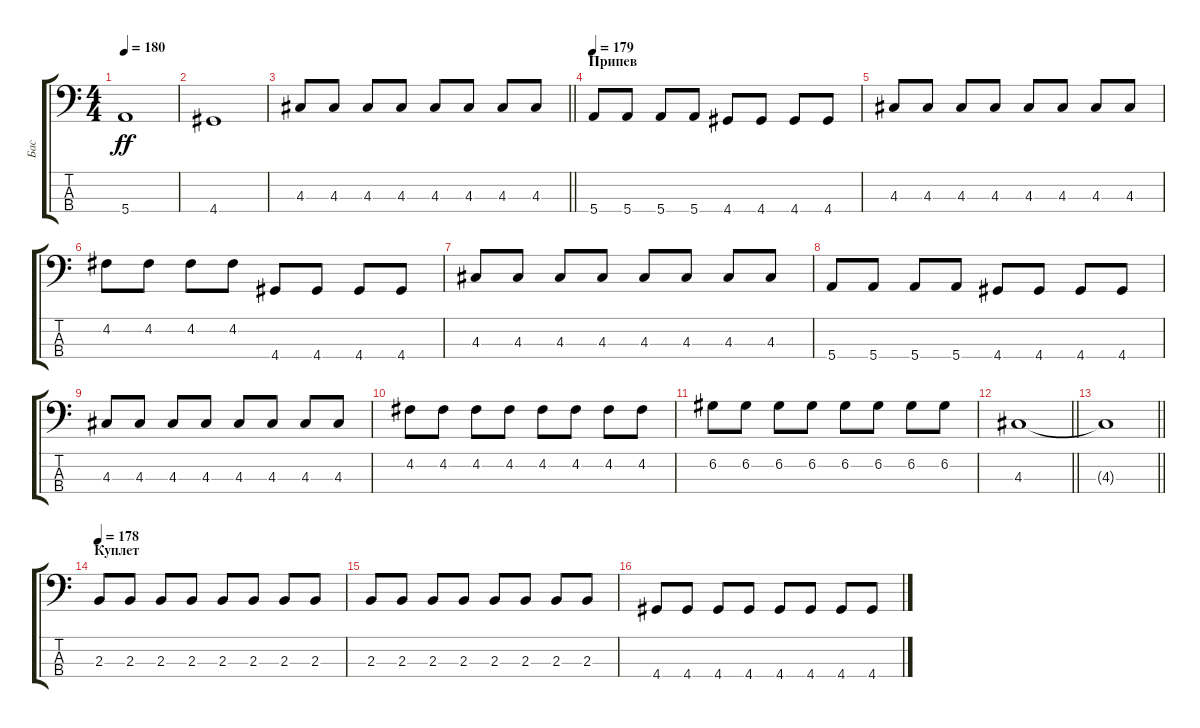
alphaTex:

\track ("Бас" "Бас") {instrument electricbassfinger}
\staff {score tabs}
\tuning (G2 D2 A1 E1) {hide}
\ts (4 4)
\tempo 180
\clef f4
\ks c
5.4.1{dy ff} |
4.4.1 |
\barLineRight lightlight
4.3.8 4.3.8 4.3.8 4.3.8 4.3.8 4.3.8 4.3.8 4.3.8 |
\section ("" "Припев")
\tempo 179
5.4.8 5.4.8 5.4.8 5.4.8 4.4.8 4.4.8 4.4.8 4.4.8 |
4.3.8 4.3.8 4.3.8 4.3.8 4.3.8 4.3.8 4.3.8 4.3.8 |
4.2.8 4.2.8 4.2.8 4.2.8 4.4.8 4.4.8 4.4.8 4.4.8 |
4.3.8 4.3.8 4.3.8 4.3.8 4.3.8 4.3.8 4.3.8 4.3.8 |
5.4.8 5.4.8 5.4.8 5.4.8 4.4.8 4.4.8 4.4.8 4.4.8 |
4.3.8 4.3.8 4.3.8 4.3.8 4.3.8 4.3.8 4.3.8 4.3.8 |
4.2.8 4.2.8 4.2.8 4.2.8 4.2.8 4.2.8 4.2.8 4.2.8 |
6.2.8 6.2.8 6.2.8 6.2.8 6.2.8 6.2.8 6.2.8 6.2.8 |
\barLineRight lightlight
4.3.1 |
\barLineRight lightlight
4.3{t}.1 |
\section ("" "Куплет")
\tempo 178
2.3.8 2.3.8 2.3.8 2.3.8 2.3.8 2.3.8 2.3.8 2.3.8 |
2.3.8 2.3.8 2.3.8 2.3.8 2.3.8 2.3.8 2.3.8 2.3.8 |
4.4.8 4.4.8 4.4.8 4.4.8 4.4.8 4.4.8 4.4.8 4.4.8
